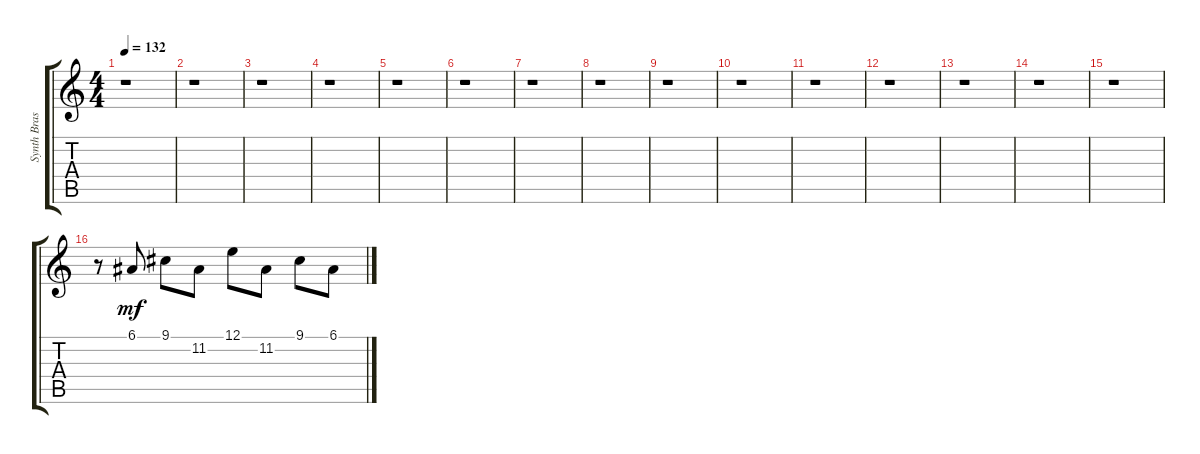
\track ("Synth Brass" "Synth Bras") {instrument stringensemble1}
\staff {score tabs}
\tuning (E4 B3 G3 D3 A2 E2) {hide}
\ts (4 4)
\tempo 132
\clef g2
\ks aminor
r.1{dy mf} |
r.1 |
r.1 |
r.1 |
r.1 |
r.1 |
r.1 |
r.1 |
r.1 |
r.1 |
r.1 |
r.1 |
r.1 |
r.1 |
r.1 |
r.8 6.1.8 9.1.8 11.2.8 12.1.8 11.2.8 9.1.8 6.1.8
